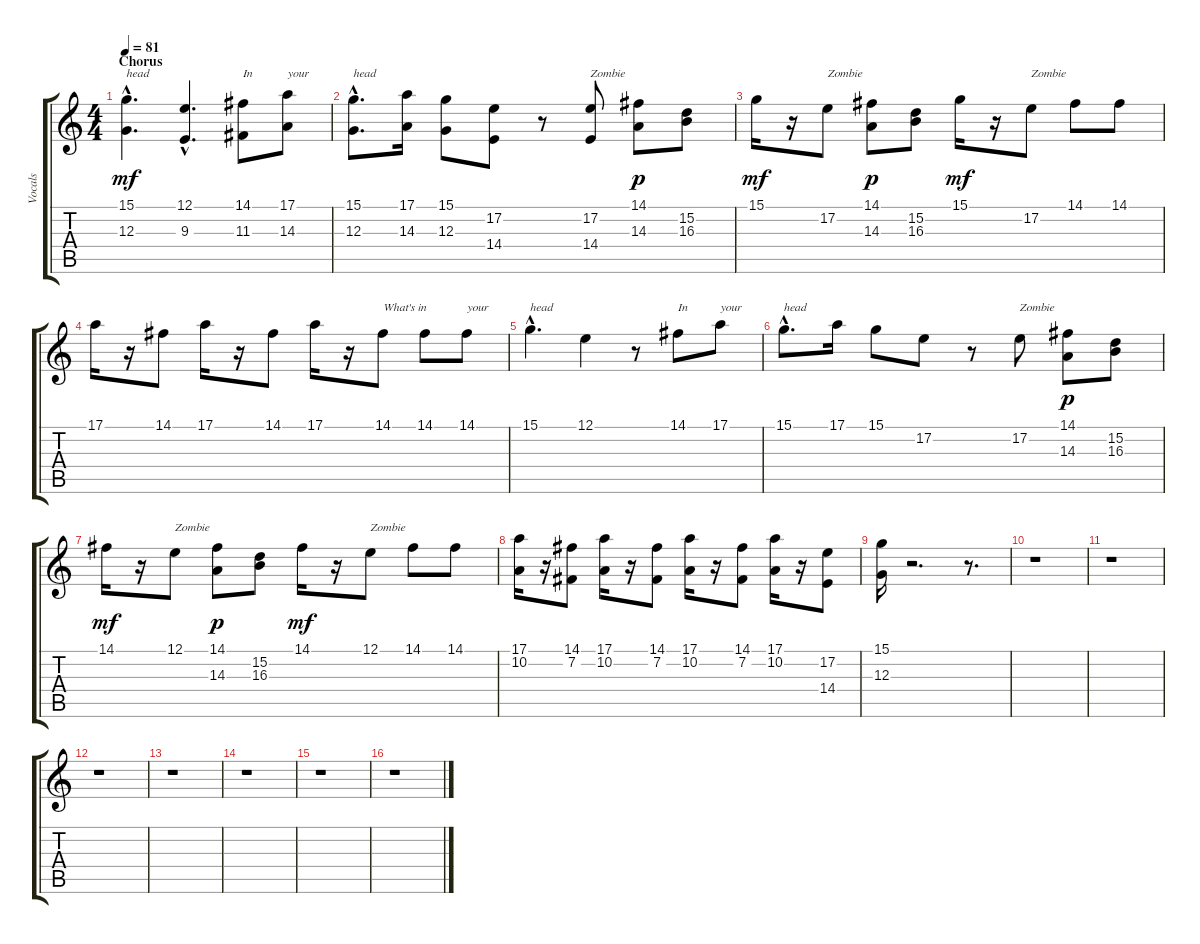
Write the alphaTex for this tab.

\track ("Vocals" "Vocals") {instrument flute}
\staff {score tabs}
\tuning (E4 B3 G3 D3 A2 E2) {hide}
\ts (4 4)
\section ("" "Chorus")
\tempo 81
\clef g2
\ks c
(15.1{hac} 12.3{hac}).4{d txt "head" dy mf} (12.1{hac} 9.3{hac}).4{d} (14.1 11.3).8{txt "In"} (17.1 14.3).8{txt "your"} |
(15.1{hac} 12.3{hac}).8{d txt "head"} (17.1 14.3).16 (15.1 12.3).8 (17.2 14.4).8 r.8 (17.2 14.4).8{txt "Zombie"} (14.1 14.3).8{dy p} (15.2 16.3).8 |
15.1.16{dy mf} r.16 17.2.8{txt "Zombie"} (14.1 14.3).8{dy p} (15.2 16.3).8 15.1.16{dy mf} r.16 17.2.8{txt "Zombie"} 14.1.8 14.1.8 |
17.1.16 r.16 14.1.8 17.1.16 r.16 14.1.8 17.1.16 r.16 14.1.8{txt "What's in"} 14.1.8 14.1.8{txt "your"} |
15.1{hac}.4{d txt "head"} 12.1.4 r.8 14.1.8{txt "In"} 17.1.8{txt "your"} |
15.1{hac}.8{d txt "head"} 17.1.16 15.1.8 17.2.8 r.8 17.2.8{txt "Zombie"} (14.1 14.3).8{dy p} (15.2 16.3).8 |
14.1.16{dy mf} r.16 12.1.8{txt "Zombie"} (14.1 14.3).8{dy p} (15.2 16.3).8 14.1.16{dy mf} r.16 12.1.8{txt "Zombie"} 14.1.8 14.1.8 |
(17.1 10.2).16 r.16 (14.1 7.2).8 (17.1 10.2).16 r.16 (14.1 7.2).8 (17.1 10.2).16 r.16 (14.1 7.2).8 (17.1 10.2).16 r.16 (17.2 14.4).8 |
(15.1 12.3).16 r.2{d} r.8{d} |
r.1 |
r.1 |
r.1 |
r.1 |
r.1 |
r.1 |
r.1
